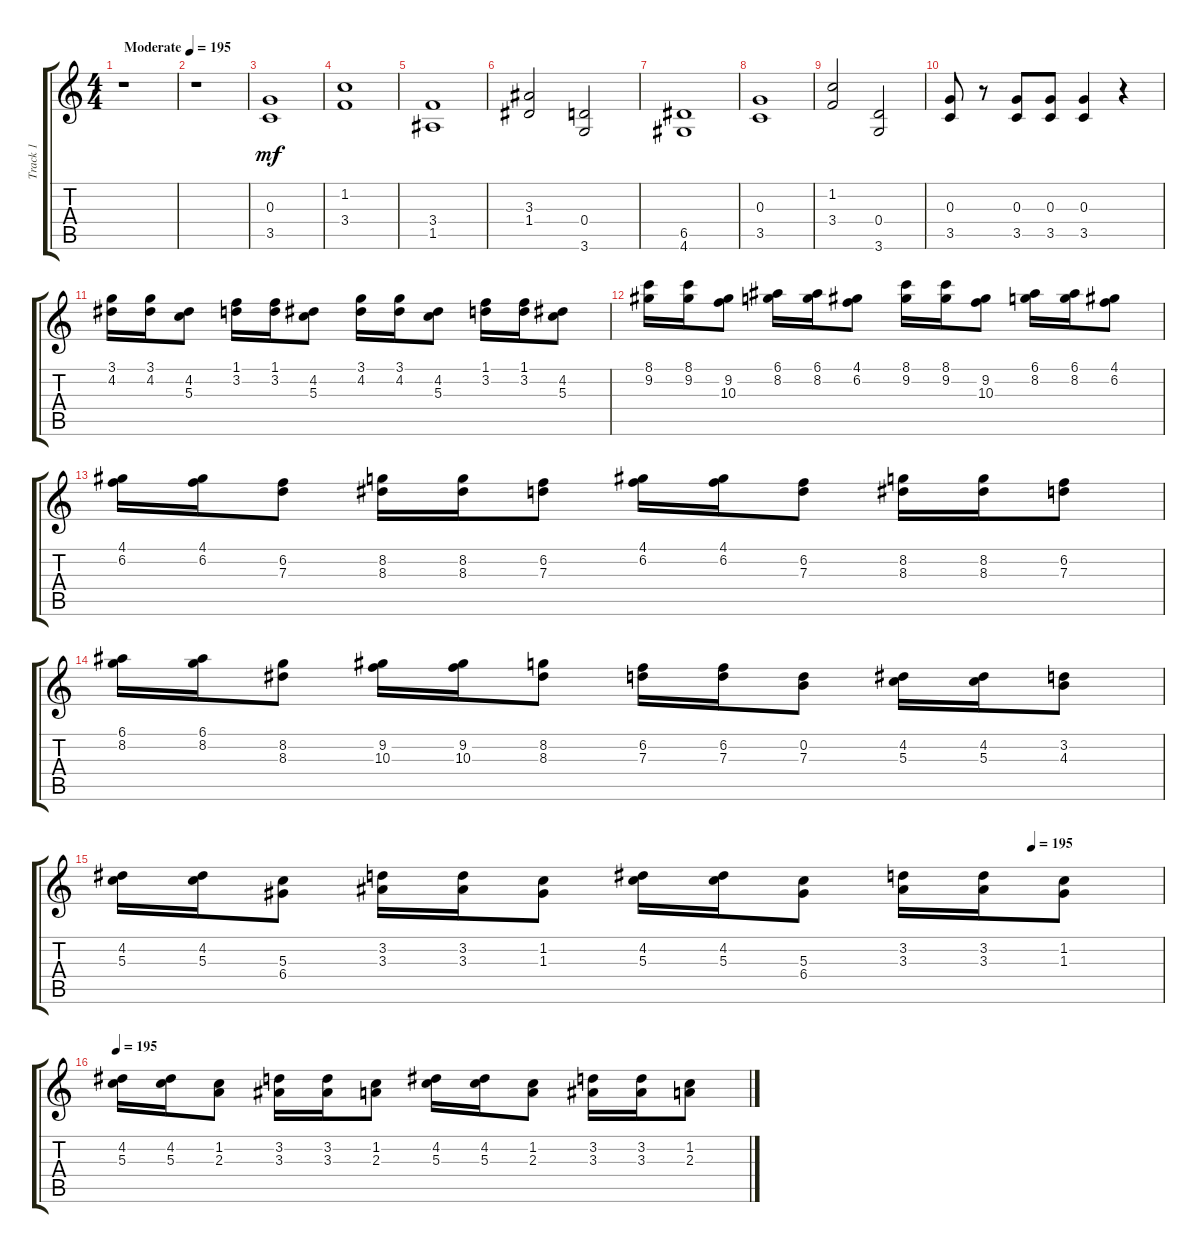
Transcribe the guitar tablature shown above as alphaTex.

\track ("Track 1" "Track 1") {instrument distortionguitar}
\staff {score tabs}
\tuning (E4 B3 G3 D3 A2 E2) {hide}
\ts (4 4)
\tempo (195 "Moderate")
\clef g2
\ks c
r.1{dy mf instrument distortionguitar} |
r.1 |
(0.3 3.5).1 |
(1.2 3.4).1 |
(3.4 1.5).1 |
(3.3 1.4).2 (0.4 3.6).2 |
(6.5 4.6).1 |
(0.3 3.5).1 |
(1.2 3.4).2 (0.4 3.6).2 |
(0.3 3.5).8 r.8 (0.3 3.5).8 (0.3 3.5).8 (0.3 3.5).4 r.4 |
(3.1 4.2).16 (3.1 4.2).16 (4.2 5.3).8 (1.1 3.2).16 (1.1 3.2).16 (4.2 5.3).8 (3.1 4.2).16 (3.1 4.2).16 (4.2 5.3).8 (1.1 3.2).16 (1.1 3.2).16 (4.2 5.3).8 |
(8.1 9.2).16 (8.1 9.2).16 (9.2 10.3).8 (6.1 8.2).16 (6.1 8.2).16 (4.1 6.2).8 (8.1 9.2).16 (8.1 9.2).16 (9.2 10.3).8 (6.1 8.2).16 (6.1 8.2).16 (4.1 6.2).8 |
(4.1 6.2).16 (4.1 6.2).16 (6.2 7.3).8 (8.2 8.3).16 (8.2 8.3).16 (6.2 7.3).8 (4.1 6.2).16 (4.1 6.2).16 (6.2 7.3).8 (8.2 8.3).16 (8.2 8.3).16 (6.2 7.3).8 |
(6.1 8.2).16 (6.1 8.2).16 (8.2 8.3).8 (9.2 10.3).16 (9.2 10.3).16 (8.2 8.3).8 (6.2 7.3).16 (6.2 7.3).16 (0.2 7.3).8 (4.2 5.3).16 (4.2 5.3).16 (3.2 4.3).8 |
\tempo (195 0.875)
(4.2 5.3).16 (4.2 5.3).16 (5.3 6.4).8 (3.2 3.3).16 (3.2 3.3).16 (1.2 1.3).8 (4.2 5.3).16 (4.2 5.3).16 (5.3 6.4).8 (3.2 3.3).16 (3.2 3.3).16 (1.2 1.3).8 |
\tempo 195
(4.2 5.3).16 (4.2 5.3).16 (1.2 2.3).8 (3.2 3.3).16 (3.2 3.3).16 (1.2 2.3).8 (4.2 5.3).16 (4.2 5.3).16 (1.2 2.3).8 (3.2 3.3).16 (3.2 3.3).16 (1.2 2.3).8
